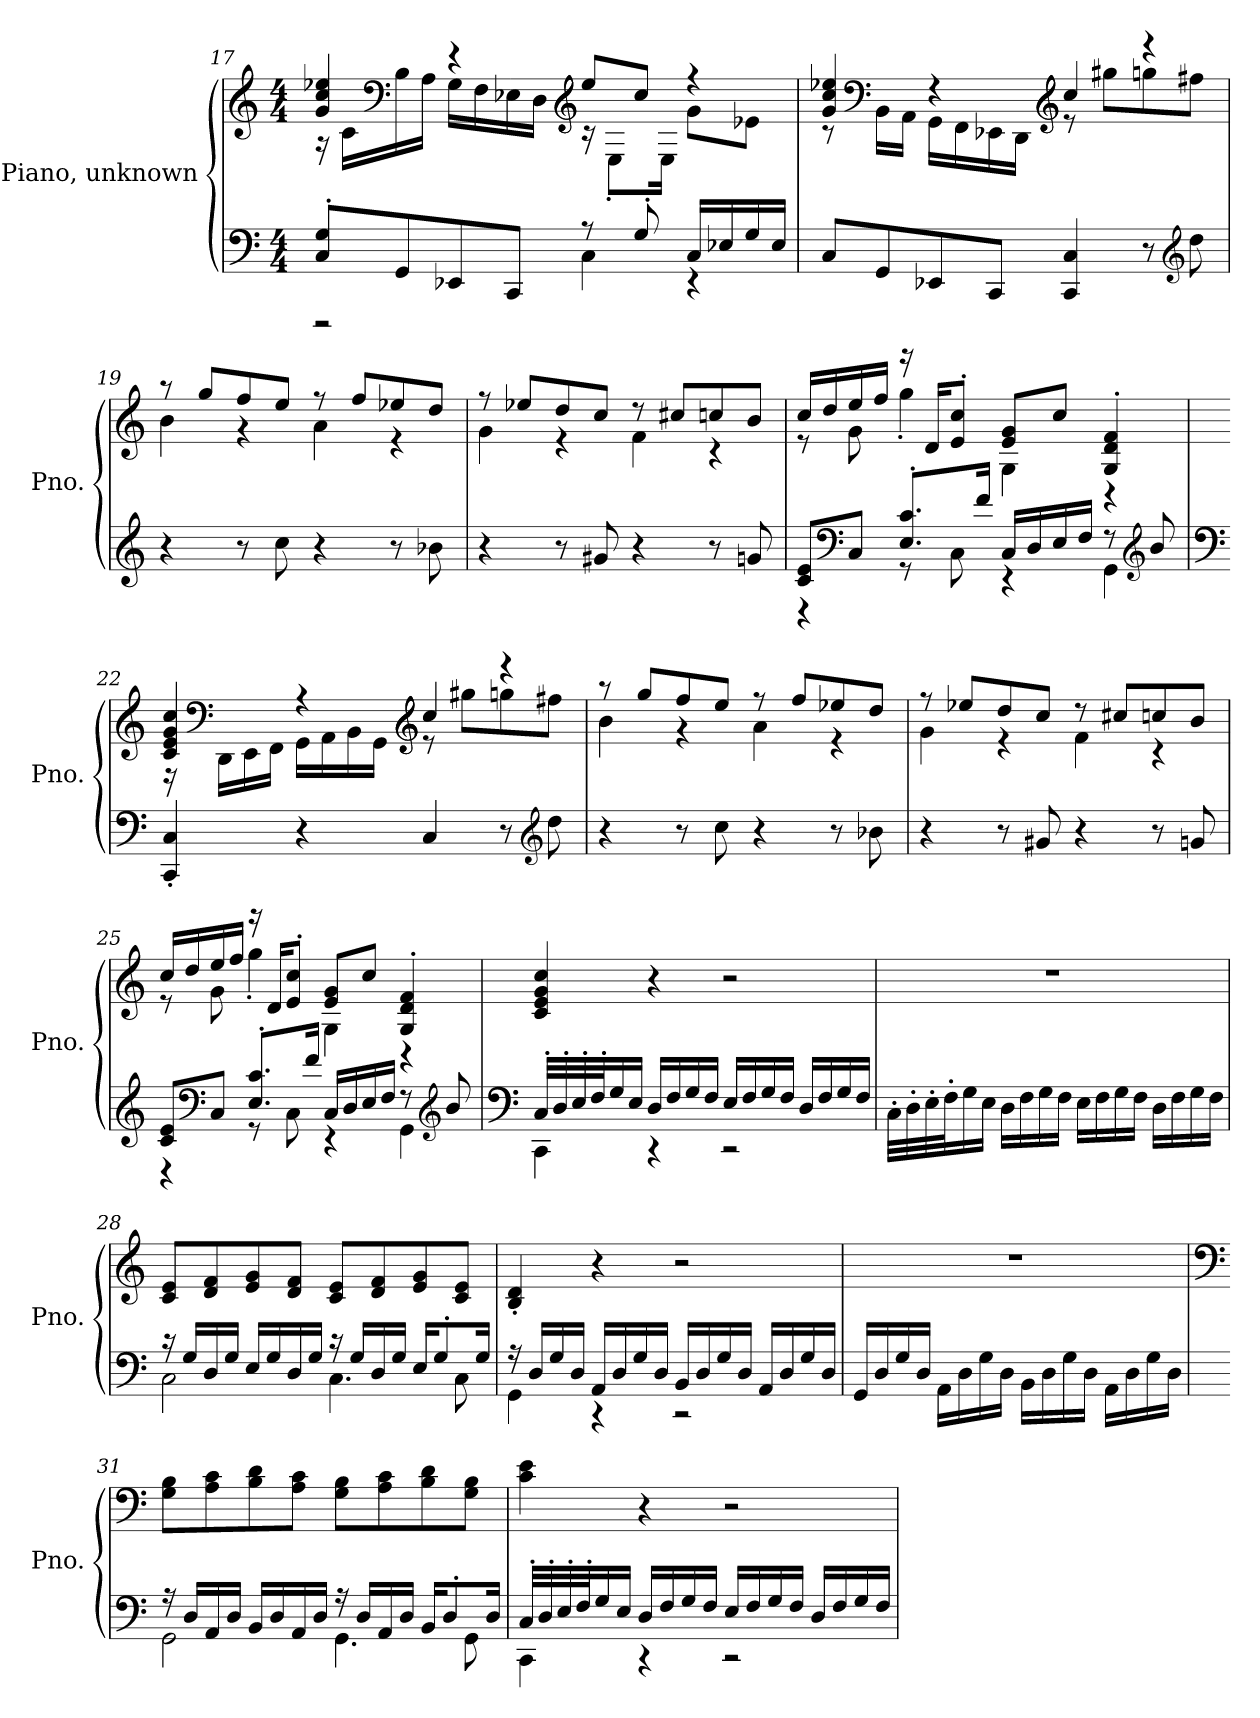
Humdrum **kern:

**kern	**kern
*part1	*part1
*staff2	*staff1
*I"Piano, unknown	*
*I'Pno.	*
!!LO:LB:g=z
*clefF4	*clefG2
*k[]	*k[]
*M4/4	*M4/4
=17	=17
*^	*^
8C/' 8G/'L	2r	4g/ 4cc/ 4ee-X/	16r
.	.	.	16c\LL
*	*	*clefF4	*
8GG/	.	.	16B\
.	.	.	16A\JJ
8EE-X/	.	4r	16G\LL
.	.	.	16F\
8CC/J	.	.	16E-X\
.	.	.	16D\JJ
*	*	*clefG2	*
8r	4C\	8ee-/L	16r
.	.	.	8E-'\L
8G'/	.	8cc/J	.
.	.	.	16E-\Jk
16C/LL	4r	4r	8g\L
16E-X/	.	.	.
16G/	.	.	8e-X\J
16E-/JJ	.	.	.
*v	*v	*	*
=18	=18	=18
8C/L	4g/ 4cc/ 4ee-X/	8r
*	*clefF4	*
8GG/	.	16BB\LL
.	.	16AA\JJ
8EE-X/	4r	16GG\LL
.	.	16FF\
8CC/J	.	16EE-X\
.	.	16DD\JJ
*	*clefG2	*
4CC/ 4C/	4cc/	8r
.	.	8gg#X\L
8r	4r	8ggn\
*clefG2	*	*
8dd\	.	8ff#X\J
!!LO:LB:g=z	!!
=19	=19	=19
4r	8r	4b\
.	8gg/L	.
8r	8ff/	4r
8cc\	8ee/J	.
4r	8r	4a\
.	8ff/L	.
8r	8ee-X/	4r
8b-X\	8dd/J	.
=20	=20	=20
4r	8r	4g\
.	8ee-X/L	.
8r	8dd/	4r
8g#X/	8cc/J	.
4r	8r	4f\
.	8cc#X/L	.
8r	8ccn/	4r
8gn/	8b/J	.
=21	=21	=21
*^	*	*
8c/ 8e/L	4r	16cc/LL	8r
.	.	16dd/	.
*clefF4	*	*	*
8C/J	.	16ee/	8g\
.	.	16ff/JJ	.
8.E/' 8.c/'L	8r	16r	4gg'\
.	.	16d/KL	.
.	8C\	8e/' 8cc/'J	.
16f/Jk	.	.	.
16C/LL	4r	8e/ 8g/L	4G\
16D/	.	.	.
16E/	.	8cc/J	.
16F/JJ	.	.	.
8r	4GG\	4G/' 4d/' 4f/'	4r
*clefG2	*	*	*
8b/	.	.	.
*v	*v	*	*
!!LO:LB:g=z	!!
=22	=22	=22
*clefF4	*	*
4CC/' 4C/'	4c/ 4e/ 4g/ 4cc/	16r
*	*clefF4	*
.	.	16DD\LL
.	.	16EE\
.	.	16FF\JJ
4r	4r	16GG\LL
.	.	16AA\
.	.	16BB\
.	.	16GG\JJ
*	*clefG2	*
4C/	4cc/	8r
.	.	8gg#X\L
8r	4r	8ggn\
*clefG2	*	*
8dd\	.	8ff#X\J
=23	=23	=23
4r	8r	4b\
.	8gg/L	.
8r	8ff/	4r
8cc\	8ee/J	.
4r	8r	4a\
.	8ff/L	.
8r	8ee-X/	4r
8b-X\	8dd/J	.
=24	=24	=24
4r	8r	4g\
.	8ee-X/L	.
8r	8dd/	4r
8g#X/	8cc/J	.
4r	8r	4f\
.	8cc#X/L	.
8r	8ccn/	4r
8gn/	8b/J	.
!!LO:LB:g=z	!!
=25	=25	=25
*^	*	*
8c/ 8e/L	4r	16cc/LL	8r
.	.	16dd/	.
*clefF4	*	*	*
8C/J	.	16ee/	8g\
.	.	16ff/JJ	.
8.E/' 8.c/'L	8r	16r	4gg'\
.	.	16d/KL	.
.	8C\	8e/' 8cc/'J	.
16f/Jk	.	.	.
16C/LL	4r	8e/ 8g/L	4G\
16D/	.	.	.
16E/	.	8cc/J	.
16F/JJ	.	.	.
8r	4GG\	4G/' 4d/' 4f/'	4r
*clefG2	*	*	*
8b/	.	.	.
*	*	*v	*v
=26	=26	=26
*clefF4	*	*
32C'/LLL	4CC\	4c/ 4e/ 4g/ 4cc/
32D'/	.	.
32E'/	.	.
32F'/J	.	.
16G/	.	.
16E/JJ	.	.
16D/LL	4r	4r
16F/	.	.
16G/	.	.
16F/JJ	.	.
16E/LL	2r	2r
16F/	.	.
16G/	.	.
16F/JJ	.	.
16D/LL	.	.
16F/	.	.
16G/	.	.
16F/JJ	.	.
*v	*v	*
!!LO:LB:g=z
=27	=27
32C'\LLL	1r
32D'\	.
32E'\	.
32F'\J	.
16G\	.
16E\JJ	.
16D\LL	.
16F\	.
16G\	.
16F\JJ	.
16E\LL	.
16F\	.
16G\	.
16F\JJ	.
16D\LL	.
16F\	.
16G\	.
16F\JJ	.
=28	=28
*^	*
16r	2C\	8c/ 8e/L
16G/LL	.	.
16D/	.	8d/ 8f/
16G/JJ	.	.
16E/LL	.	8e/ 8g/
16G/	.	.
16D/	.	8d/ 8f/J
16G/JJ	.	.
16r	4.C\	8c/ 8e/L
16G/LL	.	.
16D/	.	8d/ 8f/
16G/JJ	.	.
16E/KL	.	8e/ 8g/
8G'/	.	.
.	8C\	8c/ 8e/J
16G/Jk	.	.
!!LO:PB:g=z
=29	=29	=29
16r	4GG\	4B/' 4d/'
16D/LL	.	.
16G/	.	.
16D/JJ	.	.
16AA/LL	4r	4r
16D/	.	.
16G/	.	.
16D/JJ	.	.
16BB/LL	2r	2r
16D/	.	.
16G/	.	.
16D/JJ	.	.
16AA/LL	.	.
16D/	.	.
16G/	.	.
16D/JJ	.	.
*v	*v	*
=30	=30
16GG/LL	1r
16D/	.
16G/	.
16D/JJ	.
16AA\LL	.
16D\	.
16G\	.
16D\JJ	.
16BB\LL	.
16D\	.
16G\	.
16D\JJ	.
16AA\LL	.
16D\	.
16G\	.
16D\JJ	.
!!LO:LB:g=z
=31	=31
*	*clefF4
*^	*
16r	2GG\	8G\ 8B\L
16D/LL	.	.
16AA/	.	8A\ 8c\
16D/JJ	.	.
16BB/LL	.	8B\ 8d\
16D/	.	.
16AA/	.	8A\ 8c\J
16D/JJ	.	.
16r	4.GG\	8G\ 8B\L
16D/LL	.	.
16AA/	.	8A\ 8c\
16D/JJ	.	.
16BB/KL	.	8B\ 8d\
8D'/	.	.
.	8GG\	8G\ 8B\J
16D/Jk	.	.
=32	=32	=32
32C'/LLL	4CC\	4c\ 4e\
32D'/	.	.
32E'/	.	.
32F'/J	.	.
16G/	.	.
16E/JJ	.	.
16D/LL	4r	4r
16F/	.	.
16G/	.	.
16F/JJ	.	.
16E/LL	2r	2r
16F/	.	.
16G/	.	.
16F/JJ	.	.
16D/LL	.	.
16F/	.	.
16G/	.	.
16F/JJ	.	.
*v	*v	*
=	=
*-	*-
